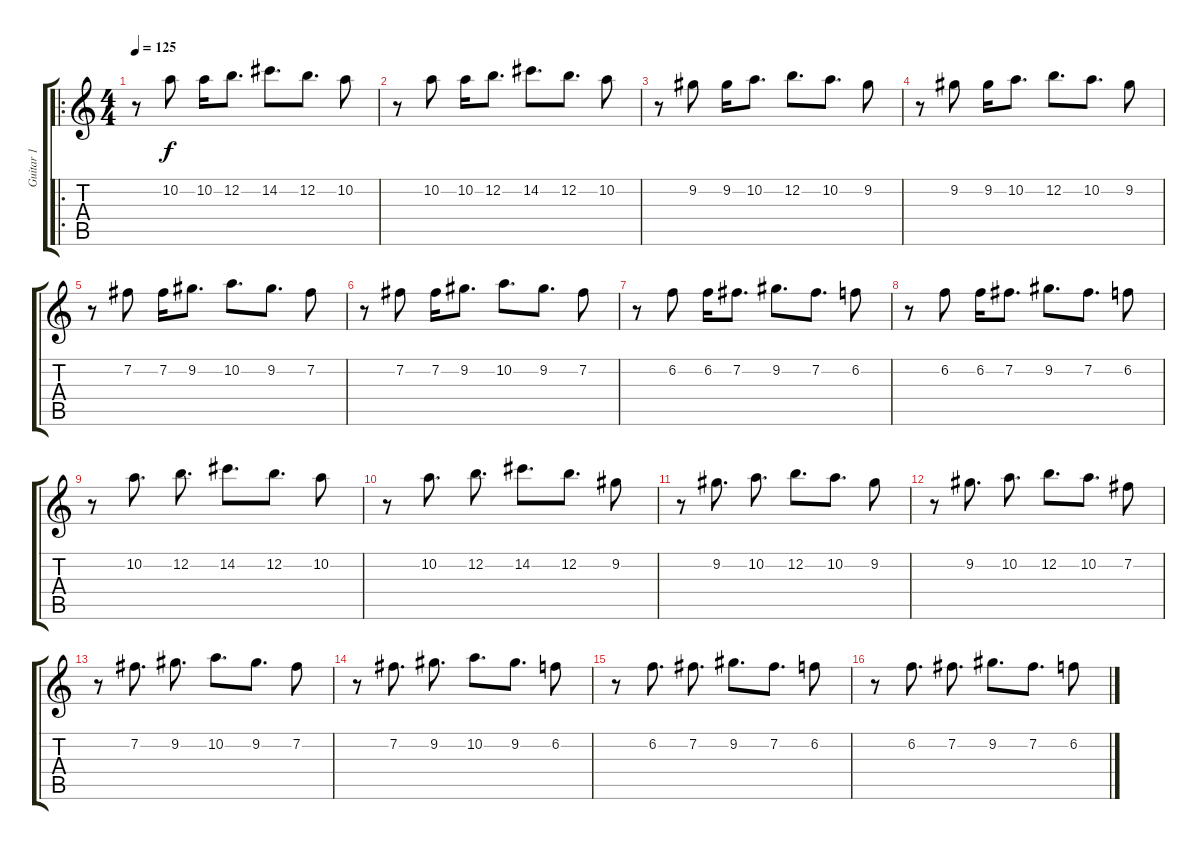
\track ("Guitar 1" "Guitar 1") {instrument overdrivenguitar}
\staff {score tabs}
\tuning (E4 B3 G3 D3 A2 E2) {hide}
\ro
\ts (4 4)
\tempo 125
\clef g2
\ks c
r.8{txt "" dy f instrument overdrivenguitar} 10.2.8 10.2.16 12.2.8{d} 14.2.8{d} 12.2.8{d} 10.2.8 |
r.8 10.2.8 10.2.16 12.2.8{d} 14.2.8{d} 12.2.8{d} 10.2.8 |
r.8 9.2.8 9.2.16 10.2.8{d} 12.2.8{d} 10.2.8{d} 9.2.8 |
r.8 9.2.8 9.2.16 10.2.8{d} 12.2.8{d} 10.2.8{d} 9.2.8 |
r.8 7.2.8 7.2.16 9.2.8{d} 10.2.8{d} 9.2.8{d} 7.2.8 |
r.8 7.2.8 7.2.16 9.2.8{d} 10.2.8{d} 9.2.8{d} 7.2.8 |
r.8 6.2.8 6.2.16 7.2.8{d} 9.2.8{d} 7.2.8{d} 6.2.8 |
r.8 6.2.8 6.2.16 7.2.8{d} 9.2.8{d} 7.2.8{d} 6.2.8 |
r.8{volume 10} 10.2.8{d} 12.2.8{d} 14.2.8{d} 12.2.8{d} 10.2.8 |
r.8 10.2.8{d} 12.2.8{d} 14.2.8{d} 12.2.8{d} 9.2.8 |
r.8 9.2.8{d} 10.2.8{d} 12.2.8{d} 10.2.8{d} 9.2.8 |
r.8 9.2.8{d} 10.2.8{d} 12.2.8{d} 10.2.8{d} 7.2.8 |
r.8 7.2.8{d} 9.2.8{d} 10.2.8{d} 9.2.8{d} 7.2.8 |
r.8 7.2.8{d} 9.2.8{d} 10.2.8{d} 9.2.8{d} 6.2.8 |
r.8 6.2.8{d} 7.2.8{d} 9.2.8{d} 7.2.8{d} 6.2.8 |
r.8 6.2.8{d} 7.2.8{d} 9.2.8{d} 7.2.8{d} 6.2.8
